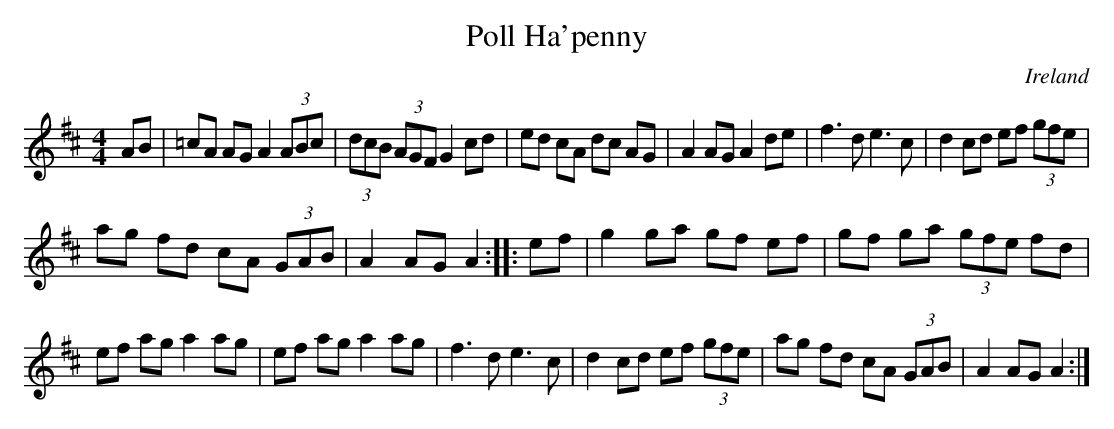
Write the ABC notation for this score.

X:1
T:Poll Ha'penny
M:4/4
O:Ireland
K:A mixolydian
AB|\
=cA AG A2 (3ABc | (3dcB (3AGF G2 cd | \
ed cA dc AG | A2 AG A2 de | \
f3d e3c | d2 cd ef (3gfe |
ag fd cA (3GAB | A2 AG A2 :: \
ef |\
g2 ga gf ef | gf ga (3gfe fd |
ef ag a2 ag | ef ag a2 ag |\
f3d e3c | d2 cd ef (3gfe | \
ag fd cA (3GAB | A2 AG A2 :|
